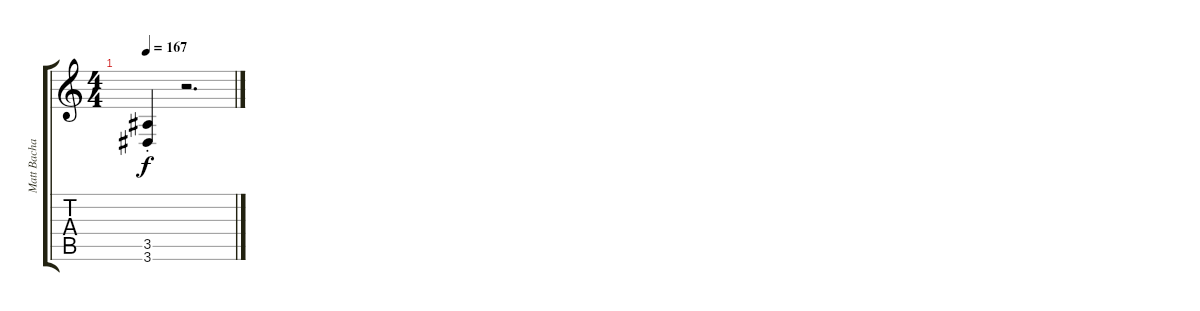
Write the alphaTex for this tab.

\track ("Matt Bachand" "Matt Bacha") {instrument distortionguitar}
\staff {score tabs}
\tuning (D4 A3 F3 C3 G2 C2) {hide}
\ts (4 4)
\tempo 167
\clef g2
\ks c
(3.5{st} 3.6{st}).4{dy f} r.2{d}
